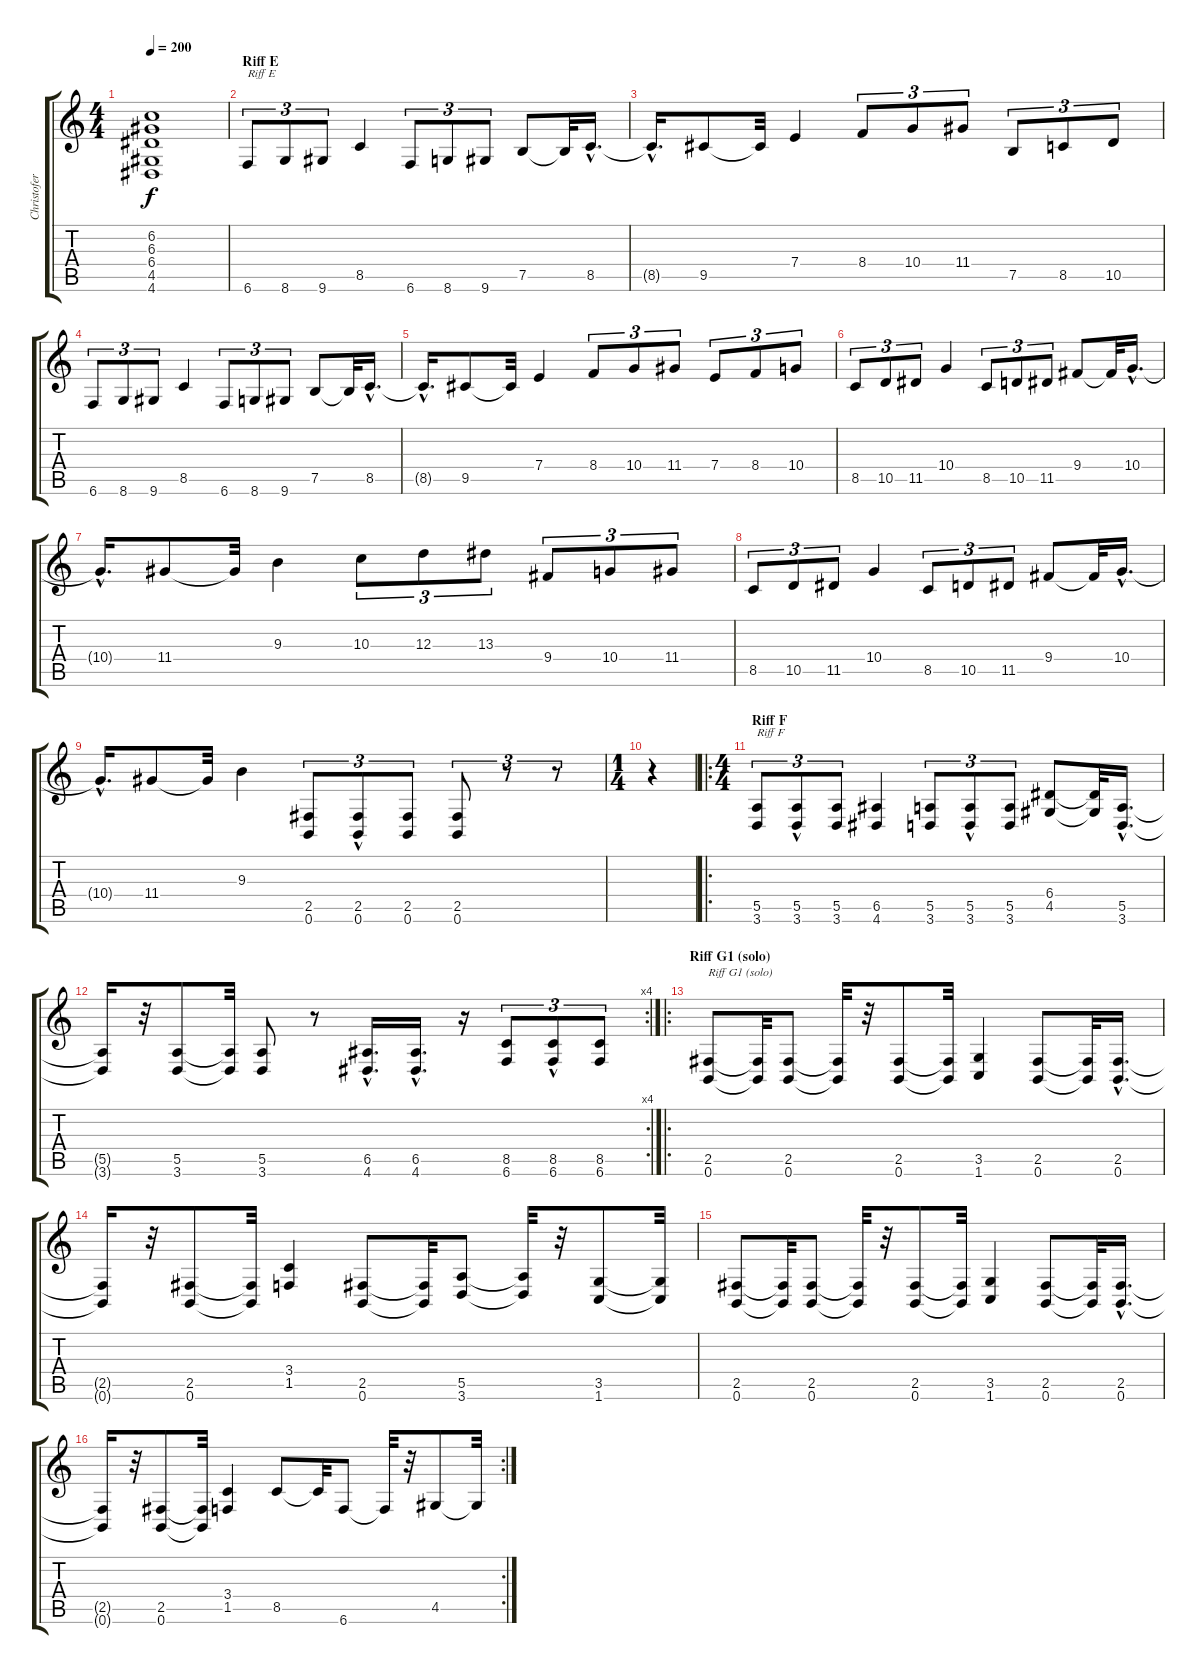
\track ("Christofer" "Christofer") {instrument distortionguitar}
\staff {score tabs}
\tuning (B3 Gb3 D3 A2 E2 B1) {hide}
\ts (4 4)
\tempo 200
\clef g2
\ks c
(6.2 6.3 6.4 4.5 4.6).1{dy f} |
\section ("" "Riff E")
6.6.8{tu (3 2) txt "Riff E"} 8.6.8{tu (3 2)} 9.6.8{tu (3 2)} 8.5.4 6.6.8{tu (3 2)} 8.6.8{tu (3 2)} 9.6.8{tu (3 2)} 7.5.8 7.5{t}.32 8.5{hac}.16{d} |
8.5{hac t}.16{d} 9.5.8 9.5{t}.32 7.4.4 8.4.8{tu (3 2)} 10.4.8{tu (3 2)} 11.4.8{tu (3 2)} 7.5.8{tu (3 2)} 8.5.8{tu (3 2)} 10.5.8{tu (3 2)} |
6.6.8{tu (3 2)} 8.6.8{tu (3 2)} 9.6.8{tu (3 2)} 8.5.4 6.6.8{tu (3 2)} 8.6.8{tu (3 2)} 9.6.8{tu (3 2)} 7.5.8 7.5{t}.32 8.5{hac}.16{d} |
8.5{hac t}.16{d} 9.5.8 9.5{t}.32 7.4.4 8.4.8{tu (3 2)} 10.4.8{tu (3 2)} 11.4.8{tu (3 2)} 7.4.8{tu (3 2)} 8.4.8{tu (3 2)} 10.4.8{tu (3 2)} |
8.5.8{tu (3 2)} 10.5.8{tu (3 2)} 11.5.8{tu (3 2)} 10.4.4 8.5.8{tu (3 2)} 10.5.8{tu (3 2)} 11.5.8{tu (3 2)} 9.4.8 9.4{t}.32 10.4{hac}.16{d} |
10.4{hac t}.16{d} 11.4.8 11.4{t}.32 9.3.4 10.3.8{tu (3 2)} 12.3.8{tu (3 2)} 13.3.8{tu (3 2)} 9.4.8{tu (3 2)} 10.4.8{tu (3 2)} 11.4.8{tu (3 2)} |
8.5.8{tu (3 2)} 10.5.8{tu (3 2)} 11.5.8{tu (3 2)} 10.4.4 8.5.8{tu (3 2)} 10.5.8{tu (3 2)} 11.5.8{tu (3 2)} 9.4.8 9.4{t}.32 10.4{hac}.16{d} |
10.4{hac t}.16{d} 11.4.8 11.4{t}.32 9.3.4 (2.5 0.6).8{tu (3 2)} (2.5{hac} 0.6{hac}).8{tu (3 2)} (2.5 0.6).8{tu (3 2)} (2.5 0.6).8{tu (3 2)} r.8{tu (3 2)} r.8{tu (3 2)} |
\ts (1 4)
r.4 |
\ro
\ts (4 4)
\section ("" "Riff F")
(5.5 3.6).8{tu (3 2) txt "Riff F"} (5.5 3.6{hac}).8{tu (3 2)} (5.5 3.6).8{tu (3 2)} (6.5 4.6).4 (5.5 3.6).8{tu (3 2)} (5.5 3.6{hac}).8{tu (3 2)} (5.5 3.6).8{tu (3 2)} (6.4 4.5).8 (6.4{t} 4.5{t}).32 (5.5{hac} 3.6{hac}).16{d} |
\rc 4
(5.5{t} 3.6{t}).16 r.32 (5.5 3.6).8 (5.5{t} 3.6{t}).32 (5.5 3.6).8 r.8 (6.5{hac} 4.6{hac}).16{d} (6.5{hac} 4.6{hac}).16{d} r.16 (8.5 6.6).8{tu (3 2)} (8.5{hac} 6.6).8{tu (3 2)} (8.5 6.6).8{tu (3 2)} |
\ro
\section ("" "Riff G1 (solo)")
(2.5 0.6).8{txt "Riff G1 (solo)"} (2.5{t} 0.6{t}).32 (2.5 0.6).8 (2.5{t} 0.6{t}).32 r.32 (2.5 0.6).8 (2.5{t} 0.6{t}).32 (3.5 1.6).4 (2.5 0.6).8 (2.5{t} 0.6{t}).32 (2.5{hac} 0.6{hac}).16{d} |
(2.5{t} 0.6{t}).16 r.32 (2.5 0.6).8 (2.5{t} 0.6{t}).32 (3.4 1.5).4 (2.5 0.6).8 (2.5{t} 0.6{t}).32 (5.5 3.6).8 (5.5{t} 3.6{t}).32 r.32 (3.5 1.6).8 (3.5{t} 1.6{t}).32 |
(2.5 0.6).8 (2.5{t} 0.6{t}).32 (2.5 0.6).8 (2.5{t} 0.6{t}).32 r.32 (2.5 0.6).8 (2.5{t} 0.6{t}).32 (3.5 1.6).4 (2.5 0.6).8 (2.5{t} 0.6{t}).32 (2.5{hac} 0.6{hac}).16{d} |
\rc 2
(2.5{t} 0.6{t}).16 r.32 (2.5 0.6).8 (2.5{t} 0.6{t}).32 (3.4 1.5).4 8.5.8 8.5{t}.32 6.6.8 6.6{t}.32 r.32 4.5.8 4.5{t}.32
